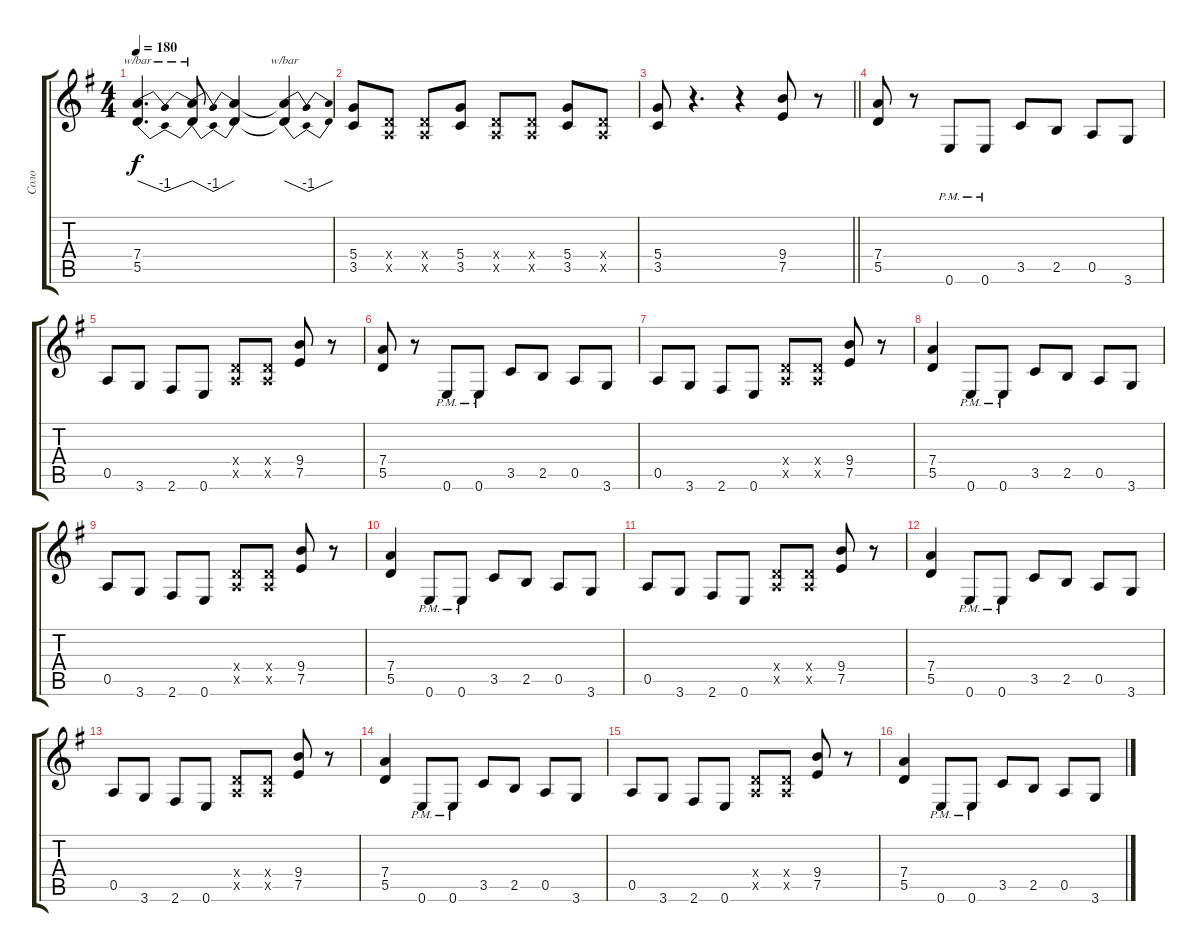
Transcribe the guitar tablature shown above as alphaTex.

\track ("Соло" "Соло") {instrument distortionguitar}
\staff {score tabs}
\tuning (E4 B3 G3 D3 A2 E2) {hide}
\ts (4 4)
\tempo 180
\clef g2
\ks g
(7.4{t} 5.5{t}).4{d tbe (dip default 0 0 30 -4 60 0) dy f} (7.4{t} 5.5{t}).8{tbe (dip default 0 0 30 -4 60 0)} (7.4{t} 5.5{t}).4 (7.4{t} 5.5{t}).4{tbe (dip default 0 0 30 -4 60 0)} |
(5.4 3.5).8 (0.4{x} 0.5{x}).8 (0.4{x} 0.5{x}).8 (5.4 3.5).8 (0.4{x} 0.5{x}).8 (0.4{x} 0.5{x}).8 (5.4 3.5).8 (0.4{x} 0.5{x}).8 |
\barLineRight lightlight
(5.4 3.5).8 r.4{d} r.4 (9.4 7.5).8 r.8 |
(7.4 5.5).8 r.8 0.6{pm}.8 0.6{pm}.8 3.5.8 2.5.8 0.5.8 3.6.8 |
0.5.8 3.6.8 2.6.8 0.6.8 (0.4{x} 0.5{x}).8 (0.4{x} 0.5{x}).8 (9.4 7.5).8 r.8 |
(7.4 5.5).8 r.8 0.6{pm}.8 0.6{pm}.8 3.5.8 2.5.8 0.5.8 3.6.8 |
0.5.8 3.6.8 2.6.8 0.6.8 (0.4{x} 0.5{x}).8 (0.4{x} 0.5{x}).8 (9.4 7.5).8 r.8 |
(7.4 5.5).4 0.6{pm}.8 0.6{pm}.8 3.5.8 2.5.8 0.5.8 3.6.8 |
0.5.8 3.6.8 2.6.8 0.6.8 (0.4{x} 0.5{x}).8 (0.4{x} 0.5{x}).8 (9.4 7.5).8 r.8 |
(7.4 5.5).4 0.6{pm}.8 0.6{pm}.8 3.5.8 2.5.8 0.5.8 3.6.8 |
0.5.8 3.6.8 2.6.8 0.6.8 (0.4{x} 0.5{x}).8 (0.4{x} 0.5{x}).8 (9.4 7.5).8 r.8 |
(7.4 5.5).4 0.6{pm}.8 0.6{pm}.8 3.5.8 2.5.8 0.5.8 3.6.8 |
0.5.8 3.6.8 2.6.8 0.6.8 (0.4{x} 0.5{x}).8 (0.4{x} 0.5{x}).8 (9.4 7.5).8 r.8 |
(7.4 5.5).4 0.6{pm}.8 0.6{pm}.8 3.5.8 2.5.8 0.5.8 3.6.8 |
0.5.8 3.6.8 2.6.8 0.6.8 (0.4{x} 0.5{x}).8 (0.4{x} 0.5{x}).8 (9.4 7.5).8 r.8 |
(7.4 5.5).4 0.6{pm}.8 0.6{pm}.8 3.5.8 2.5.8 0.5.8 3.6.8
